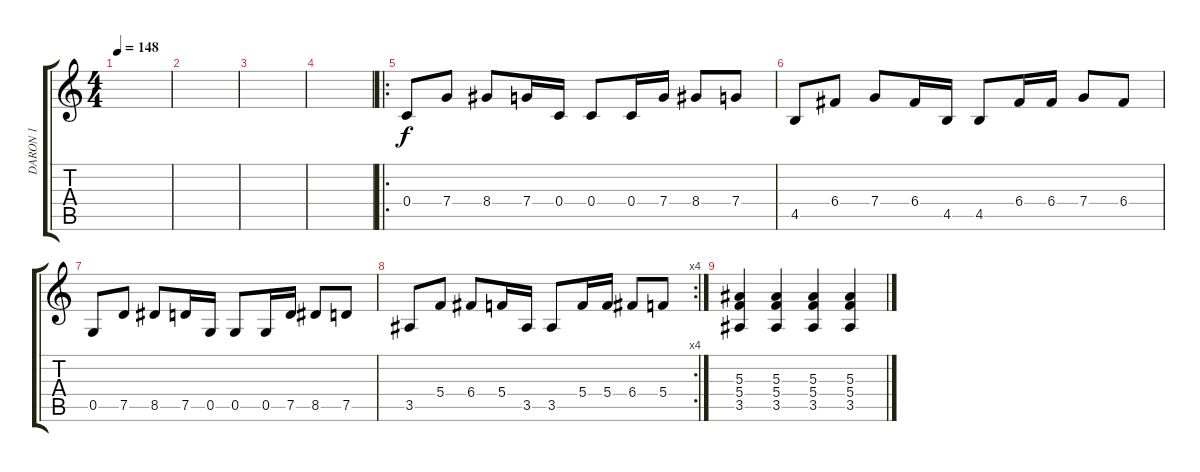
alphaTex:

\track ("DARON 1" "DARON 1") {instrument distortionguitar}
\staff {score tabs}
\tuning (D4 A3 F3 C3 G2 C2) {hide}
\ts (4 4)
\tempo 148
\clef g2
\ks c
|
|
|
|
\ro
0.4.8{dy f} 7.4.8 8.4.8 7.4.16 0.4.16 0.4.8 0.4.16 7.4.16 8.4.8 7.4.8 |
4.5.8 6.4.8 7.4.8 6.4.16 4.5.16 4.5.8 6.4.16 6.4.16 7.4.8 6.4.8 |
0.5.8 7.5.8 8.5.8 7.5.16 0.5.16 0.5.8 0.5.16 7.5.16 8.5.8 7.5.8 |
\rc 4
3.5.8 5.4.8 6.4.8 5.4.16 3.5.16 3.5.8 5.4.16 5.4.16 6.4.8 5.4.8 |
(5.3 5.4 3.5).4 (5.3 5.4 3.5).4 (5.3 5.4 3.5).4 (5.3 5.4 3.5).4
